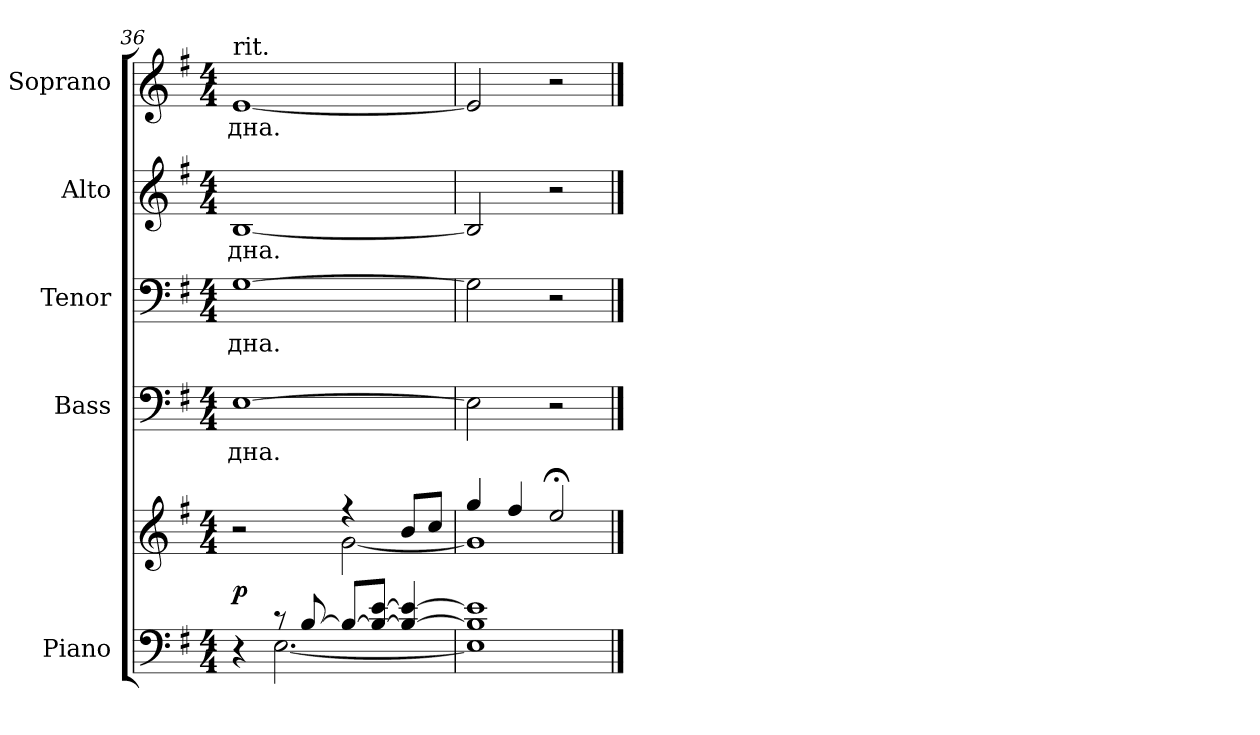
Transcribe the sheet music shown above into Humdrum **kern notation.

**kern	**kern	**dynam	**kern	**text	**kern	**text	**kern	**text	**kern	**text
*part5	*part5	*part5	*part4	*part4	*part3	*part3	*part2	*part2	*part1	*part1
*staff6	*staff5	*staff5/6	*staff4	*staff4	*staff3	*staff3	*staff2	*staff2	*staff1	*staff1
*I"Piano	*	*	*I"Bass	*	*I"Tenor	*	*I"Alto	*	*I"Soprano	*
*I'Pno.	*	*	*I'B.	*	*	*	*I'A.	*	*I'S.	*
*clefF4	*clefG2	*	*clefF4	*	*clefF4	*	*clefG2	*	*clefG2	*
*k[f#]	*k[f#]	*	*k[f#]	*	*k[f#]	*	*k[f#]	*	*k[f#]	*
*G:	*G:	*	*G:	*	*G:	*	*G:	*	*G:	*
*M4/4	*M4/4	*	*M4/4	*	*M4/4	*	*M4/4	*	*M4/4	*
=36	=36	=36	=36	=36	=36	=36	=36	=36	=36	=36
*^	*^	*	*	*	*	*	*	*	*	*
!	!	!	!	!	!	!LO:LY:b:color=#000000	!	!	!	!	!	!
!	!	!	!	!	!	!	!	!LO:LY:b:color=#000000	!	!	!	!
!	!	!	!	!	!	!	!	!	!	!LO:LY:b:color=#000000	!	!
!	!	!	!	!	!	!	!	!	!	!	!LO:TX:t=rit.	!
!	!	!	!	!	!	!	!	!	!	!	!	!LO:LY:b:color=#000000
4r	4ryy	2r	2ryy	p	[<1Ei	дна.	[>1Gi	дна.	[<1Bi	дна.	[<1ei	дна.
8r	[<2.Ei\	.	.	.	.	.	.	.	.	.	.	.
[>8Bi/	.	.	.	.	.	.	.	.	.	.	.	.
8Bi/L_>	.	4r	[<2gi\	.	.	.	.	.	.	.	.	.
8Bi/_> [>8eiJ	.	.	.	.	.	.	.	.	.	.	.	.
4Bi/_> 4ei_>	.	8bi/L	.	.	.	.	.	.	.	.	.	.
.	.	8cci/J	.	.	.	.	.	.	.	.	.	.
=37	=37	=37	=37	=37	=37	=37	=37	=37	=37	=37	=37	=37
1Bi] 1ei]	1Ei]	4ggi/	1gi]	.	2Ei\]	.	2Gi\]	.	2Bi/]	.	2ei/]	.
.	.	4ff#i/	.	.	.	.	.	.	.	.	.	.
.	.	2ee;i/	.	.	2r	.	2r	.	2r	.	2r	.
*v	*v	*	*	*	*	*	*	*	*	*	*	*
*	*v	*v	*	*	*	*	*	*	*	*	*
==	==	==	==	==	==	==	==	==	==	==
*-	*-	*-	*-	*-	*-	*-	*-	*-	*-	*-
